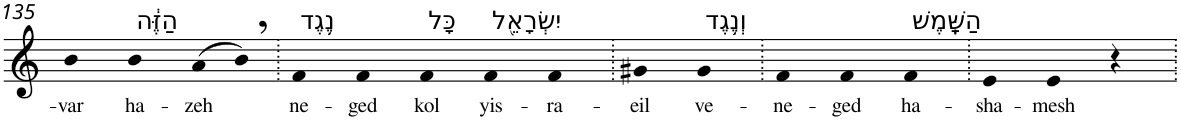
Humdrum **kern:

**kern	**text
*part1	*part1
*staff1	*staff1
*I"Piano	*
*I'Pno	*
!!LO:PB:g=z
*clefG2	*
*k[]	*
=135	=135
!	!LO:LY:b
4b	-var
!LO:TX:a:t=הַזֶּ֔ה	!
!	!LO:LY:b
4b	ha-
!	!LO:LY:b
(>8a	-zeh
8b,)	.
=136.	=136.
!LO:TX:a:t=נֶ֥גֶד	!
!	!LO:LY:b
4f	ne-
!	!LO:LY:b
4f	-ged
!LO:TX:a:t=כָּל	!
!	!LO:LY:b
4f	kol
!LO:TX:a:t=יִשְׂרָאֵ֖ל	!
!	!LO:LY:b
4f	yis-
!	!LO:LY:b
4f	-ra-
=137.	=137.
!	!LO:LY:b
4g#X	-eil
!LO:TX:a:t=וְנֶ֥גֶד	!
!	!LO:LY:b
4g#	ve-
=138.	=138.
!	!LO:LY:b
4f	-ne-
!	!LO:LY:b
4f	-ged
!LO:TX:a:t=הַשָּֽׁמֶשׁ	!
!	!LO:LY:b
4f	ha-
=139.	=139.
!	!LO:LY:b
4e	-sha-
!	!LO:LY:b
4e	-mesh
4r	.
=.	=.
*-	*-
